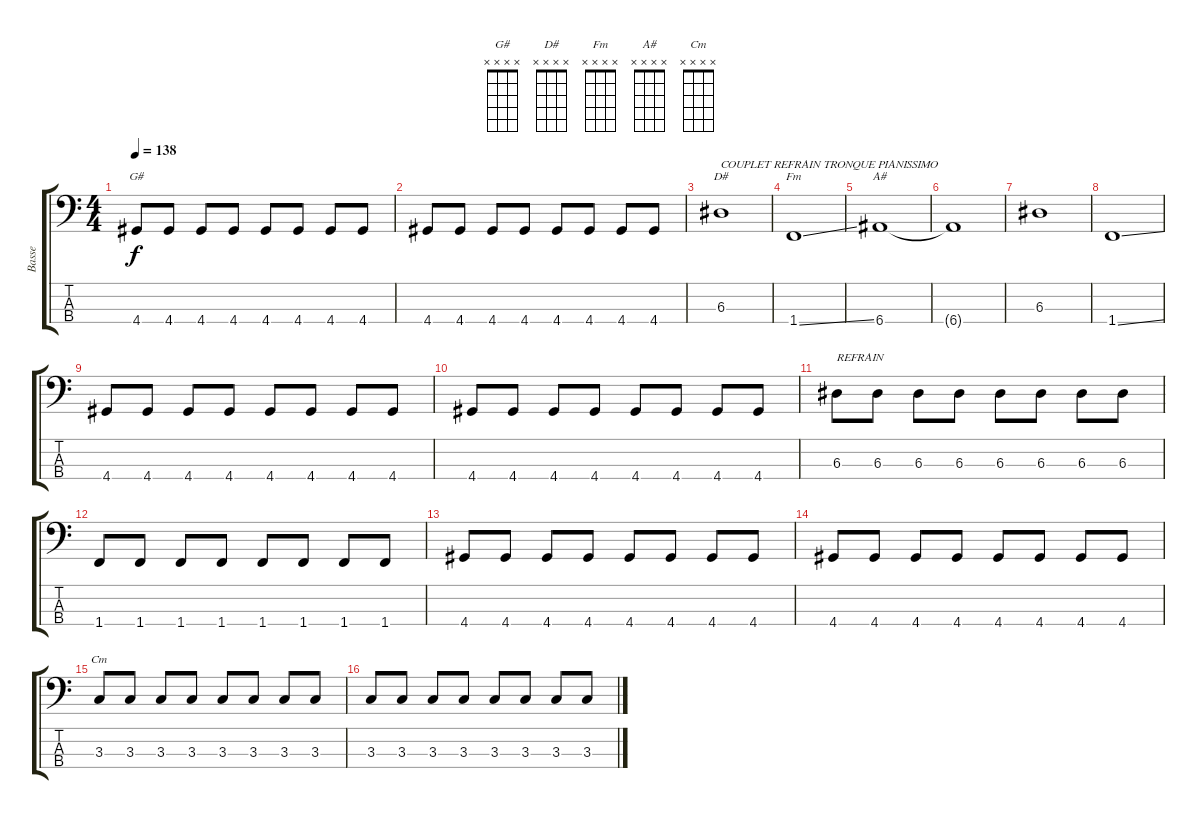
\track ("Basse" "Basse") {instrument acousticguitarnylon}
\staff {score tabs}
\tuning (G2 D2 A1 E1) {hide}
\chord ("G#" x x x x)
\chord ("D#" x x x x)
\chord ("Fm" x x x x)
\chord ("A#" x x x x)
\chord ("Cm" x x x x)
\ts (4 4)
\tempo 138
\clef f4
\ks c
4.4.8{ch "G#" dy f} 4.4.8 4.4.8 4.4.8 4.4.8 4.4.8 4.4.8 4.4.8 |
4.4.8 4.4.8 4.4.8 4.4.8 4.4.8 4.4.8 4.4.8 4.4.8 |
6.3.1{ch "D#" txt "COUPLET REFRAIN TRONQUE PIANISSIMO"} |
1.4{ss}.1{ch "Fm"} |
6.4.1{ch "A#"} |
6.4{t}.1 |
6.3.1 |
1.4{ss}.1 |
4.4.8 4.4.8 4.4.8 4.4.8 4.4.8 4.4.8 4.4.8 4.4.8 |
4.4.8 4.4.8 4.4.8 4.4.8 4.4.8 4.4.8 4.4.8 4.4.8 |
6.3.8{txt "REFRAIN"} 6.3.8 6.3.8 6.3.8 6.3.8 6.3.8 6.3.8 6.3.8 |
1.4.8 1.4.8 1.4.8 1.4.8 1.4.8 1.4.8 1.4.8 1.4.8 |
4.4.8 4.4.8 4.4.8 4.4.8 4.4.8 4.4.8 4.4.8 4.4.8 |
4.4.8 4.4.8 4.4.8 4.4.8 4.4.8 4.4.8 4.4.8 4.4.8 |
3.3.8{ch "Cm"} 3.3.8 3.3.8 3.3.8 3.3.8 3.3.8 3.3.8 3.3.8 |
3.3.8 3.3.8 3.3.8 3.3.8 3.3.8 3.3.8 3.3.8 3.3.8
